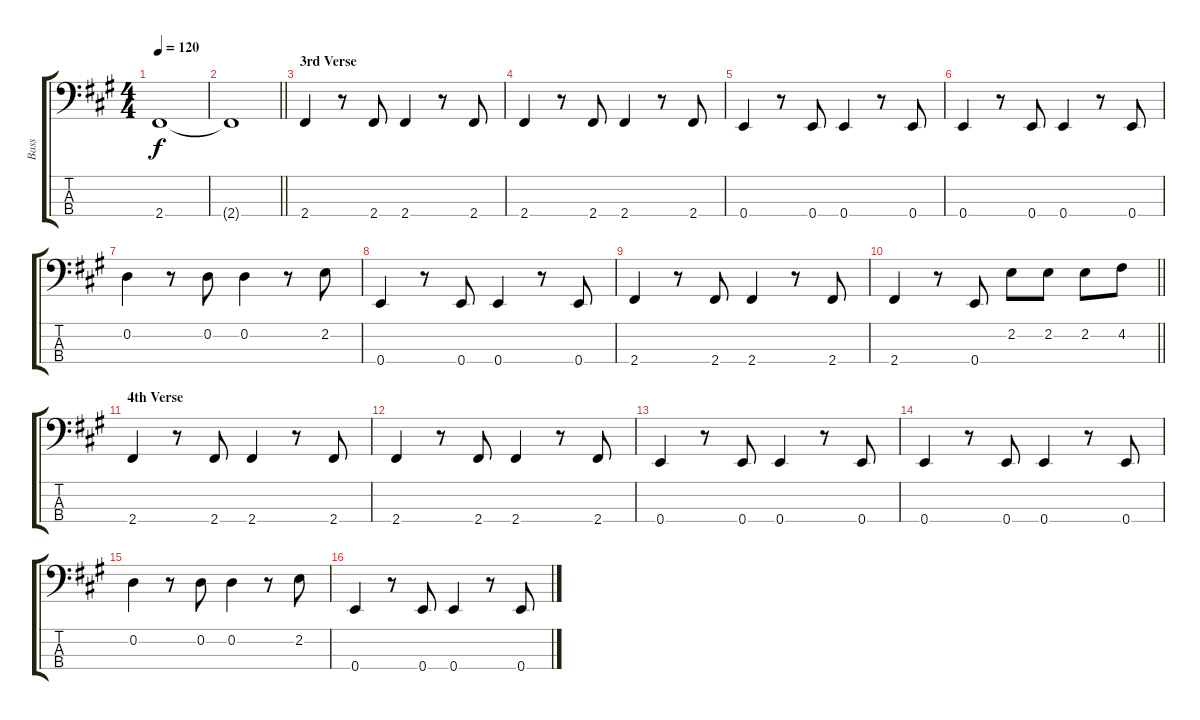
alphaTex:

\track ("Bass" "Bass") {instrument electricbasspick}
\staff {score tabs}
\tuning (G2 D2 A1 E1) {hide}
\ts (4 4)
\tempo 120
\clef f4
\ks f#minor
2.4.1{dy f} |
\barLineRight lightlight
2.4{t}.1 |
\section ("" "3rd Verse")
2.4.4 r.8 2.4.8 2.4.4 r.8 2.4.8 |
2.4.4 r.8 2.4.8 2.4.4 r.8 2.4.8 |
0.4.4 r.8 0.4.8 0.4.4 r.8 0.4.8 |
0.4.4 r.8 0.4.8 0.4.4 r.8 0.4.8 |
0.2.4 r.8 0.2.8 0.2.4 r.8 2.2.8 |
0.4.4 r.8 0.4.8 0.4.4 r.8 0.4.8 |
2.4.4 r.8 2.4.8 2.4.4 r.8 2.4.8 |
\barLineRight lightlight
2.4.4 r.8 0.4.8 2.2.8 2.2.8 2.2.8 4.2.8 |
\section ("" "4th Verse")
2.4.4 r.8 2.4.8 2.4.4 r.8 2.4.8 |
2.4.4 r.8 2.4.8 2.4.4 r.8 2.4.8 |
0.4.4 r.8 0.4.8 0.4.4 r.8 0.4.8 |
0.4.4 r.8 0.4.8 0.4.4 r.8 0.4.8 |
0.2.4 r.8 0.2.8 0.2.4 r.8 2.2.8 |
0.4.4 r.8 0.4.8 0.4.4 r.8 0.4.8
